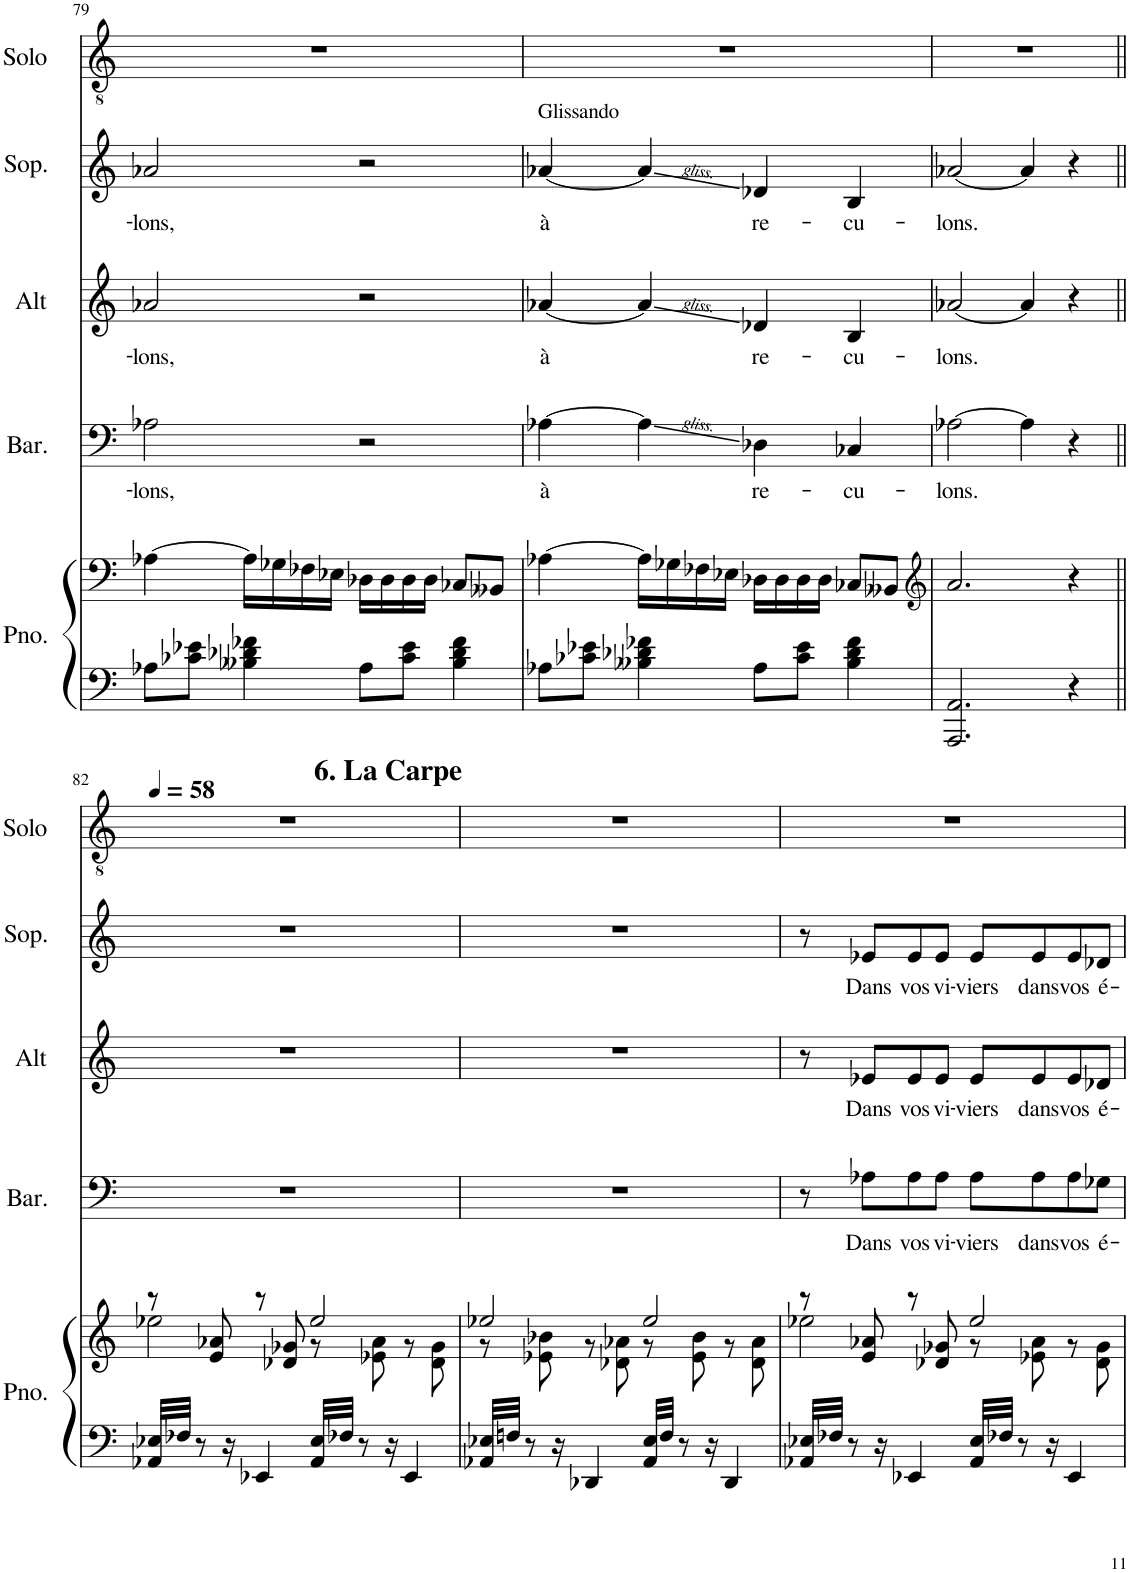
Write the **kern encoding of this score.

**kern	**kern	**kern	**text	**kern	**text	**kern	**text	**kern
*part5	*part5	*part4	*part4	*part3	*part3	*part2	*part2	*part1
*staff6	*staff5	*staff4	*staff4	*staff3	*staff3	*staff2	*staff2	*staff1
*I"Piano	*	*I"Bariton	*	*I"Alt	*	*I"Sopraan	*	*I"Solo
*I'Pno.	*	*I'Bar.	*	*I'Alt	*	*I'Sop.	*	*I'Solo
!!LO:PB:g=z
*clefF4	*clefF4	*clefF4	*	*clefG2	*	*clefG2	*	*clefGv2
*	*	*	*	*Trd4c7	*	*	*	*Trd4c7
*k[]	*k[]	*k[]	*	*k[]	*	*k[]	*	*k[]
*M4/4	*M4/4	*M4/4	*	*M4/4	*	*M4/4	*	*M4/4
=79	=79	=79	=79	=79	=79	=79	=79	=79
!	!	!	!LO:LY:b	!	!LO:LY:b	!	!LO:LY:b	!
8A-X\L	[4A-X\	2A-X\	-lons,	2a-X/	-lons,	2a-X/	-lons,	1r
8c-X\ 8e-X\J	.	.	.	.	.	.	.	.
4B--X\ 4d-X\ 4f-X\	16A-\LL]	.	.	.	.	.	.	.
.	16G-X\	.	.	.	.	.	.	.
.	16F-X\	.	.	.	.	.	.	.
.	16E-X\JJ	.	.	.	.	.	.	.
8A-\L	16D-X\LL	2r	.	2r	.	2r	.	.
.	16D-\	.	.	.	.	.	.	.
8c-\ 8e-\J	16D-\	.	.	.	.	.	.	.
.	16D-\JJ	.	.	.	.	.	.	.
4B--\ 4d-\ 4f-\	8C-X/L	.	.	.	.	.	.	.
.	8BB--X/J	.	.	.	.	.	.	.
=80	=80	=80	=80	=80	=80	=80	=80	=80
!	!	!	!	!	!	!LO:TX:a:t=Glissando	!	!
!	!	!	!LO:LY:b	!	!LO:LY:b	!	!LO:LY:b	!
8A-X\L	[4A-X\	[4A-X\	à	[4a-X/	à	[4a-X/	à	1r
8c-X\ 8e-X\J	.	.	.	.	.	.	.	.
4B--X\ 4d-X\ 4f-X\	16A-\LL]	4A-\]	.	4a-/]	.	4a-/]	.	.
.	16G-X\	.	.	.	.	.	.	.
.	16F-X\	.	.	.	.	.	.	.
.	16E-X\JJ	.	.	.	.	.	.	.
!	!	!	!LO:LY:b	!	!LO:LY:b	!	!LO:LY:b	!
8A-\L	16D-X\LL	4D-X\	re-	4d-X/	re-	4d-X/	re-	.
.	16D-\	.	.	.	.	.	.	.
8c-\ 8e-\J	16D-\	.	.	.	.	.	.	.
.	16D-\JJ	.	.	.	.	.	.	.
!	!	!	!LO:LY:b	!	!LO:LY:b	!	!LO:LY:b	!
4B--\ 4d-\ 4f-\	8C-X/L	4C-X/	-cu-	4B/	-cu-	4B/	-cu-	.
.	8BB--X/J	.	.	.	.	.	.	.
=81	=81	=81	=81	=81	=81	=81	=81	=81
*	*clefG2	*	*	*	*	*	*	*
!	!	!	!LO:LY:b	!	!LO:LY:b	!	!LO:LY:b	!
2.AAA/ 2.AA/	2.a/	[2A-X\	-lons.	[2a-X/	-lons.	[2a-X/	-lons.	1r
.	.	4A-\]	.	4a-/]	.	4a-/]	.	.
4r	4r	4r	.	4r	.	4r	.	.
!!LO:LB:g=z
=82||	=82||	=82||	=82||	=82||	=82||	=82||	=82||	=82||
*	*	*	*	*	*	*	*	*MM58
*	*^	*	*	*	*	*	*	*
!	!	!	!	!	!	!	!	!	!LO:TX:a:B:t=6. La Carpe
32AA-X/ 32E-X/LLL	8r	2ee-X\	1r	.	1r	.	1r	.	1r
32F-X/JJJ	.	.	.	.	.	.	.	.	.
8r	.	.	.	.	.	.	.	.	.
.	8e/ 8a-X/	.	.	.	.	.	.	.	.
16r	.	.	.	.	.	.	.	.	.
4EE-X/	8r	.	.	.	.	.	.	.	.
.	8d-X/ 8g-X/	.	.	.	.	.	.	.	.
32AA-/ 32E-/LLL	2ee-/	8r	.	.	.	.	.	.	.
32F-X/JJJ	.	.	.	.	.	.	.	.	.
8r	.	.	.	.	.	.	.	.	.
.	.	8e-X\ 8a-\	.	.	.	.	.	.	.
16r	.	.	.	.	.	.	.	.	.
4EE-/	.	8r	.	.	.	.	.	.	.
.	.	8d-\ 8g-\	.	.	.	.	.	.	.
=83	=83	=83	=83	=83	=83	=83	=83	=83	=83
32AA-X/ 32E-X/LLL	2ee-X/	8r	1r	.	1r	.	1r	.	1r
32Fn/JJJ	.	.	.	.	.	.	.	.	.
8r	.	.	.	.	.	.	.	.	.
.	.	8e-X\ 8b-X\	.	.	.	.	.	.	.
16r	.	.	.	.	.	.	.	.	.
4DD-X/	.	8r	.	.	.	.	.	.	.
.	.	8d-X\ 8a-X\	.	.	.	.	.	.	.
32AA-/ 32E-/LLL	2ee-/	8r	.	.	.	.	.	.	.
32F/JJJ	.	.	.	.	.	.	.	.	.
8r	.	.	.	.	.	.	.	.	.
.	.	8e-\ 8b-\	.	.	.	.	.	.	.
16r	.	.	.	.	.	.	.	.	.
4DD-/	.	8r	.	.	.	.	.	.	.
.	.	8d-\ 8a-\	.	.	.	.	.	.	.
=84	=84	=84	=84	=84	=84	=84	=84	=84	=84
32AA-X/ 32E-X/LLL	8r	2ee-X\	8r	.	8r	.	8r	.	1r
32F-X/JJJ	.	.	.	.	.	.	.	.	.
8r	.	.	.	.	.	.	.	.	.
!	!	!	!	!LO:LY:b	!	!LO:LY:b	!	!LO:LY:b	!
.	8e/ 8a-X/	.	8A-X\L	Dans	8e-X/L	Dans	8e-X/L	Dans	.
16r	.	.	.	.	.	.	.	.	.
!	!	!	!	!LO:LY:b	!	!LO:LY:b	!	!LO:LY:b	!
4EE-X/	8r	.	8A-\	vos	8e-/	vos	8e-/	vos	.
!	!	!	!	!LO:LY:b	!	!LO:LY:b	!	!LO:LY:b	!
.	8d-X/ 8g-X/	.	8A-\J	vi-	8e-/J	vi-	8e-/J	vi-	.
!	!	!	!	!LO:LY:b	!	!LO:LY:b	!	!LO:LY:b	!
32AA-/ 32E-/LLL	2ee-/	8r	8A-\L	-viers	8e-/L	-viers	8e-/L	-viers	.
32F-X/JJJ	.	.	.	.	.	.	.	.	.
8r	.	.	.	.	.	.	.	.	.
!	!	!	!	!LO:LY:b	!	!LO:LY:b	!	!LO:LY:b	!
.	.	8e-X\ 8a-\	8A-\	dans	8e-/	dans	8e-/	dans	.
16r	.	.	.	.	.	.	.	.	.
!	!	!	!	!LO:LY:b	!	!LO:LY:b	!	!LO:LY:b	!
4EE-/	.	8r	8A-\	vos	8e-/	vos	8e-/	vos	.
!	!	!	!	!LO:LY:b	!	!LO:LY:b	!	!LO:LY:b	!
.	.	8d-\ 8g-\	8G-X\J	é-	8d-X/J	é-	8d-X/J	é-	.
*	*v	*v	*	*	*	*	*	*	*
=	=	=	=	=	=	=	=	=
*-	*-	*-	*-	*-	*-	*-	*-	*-
